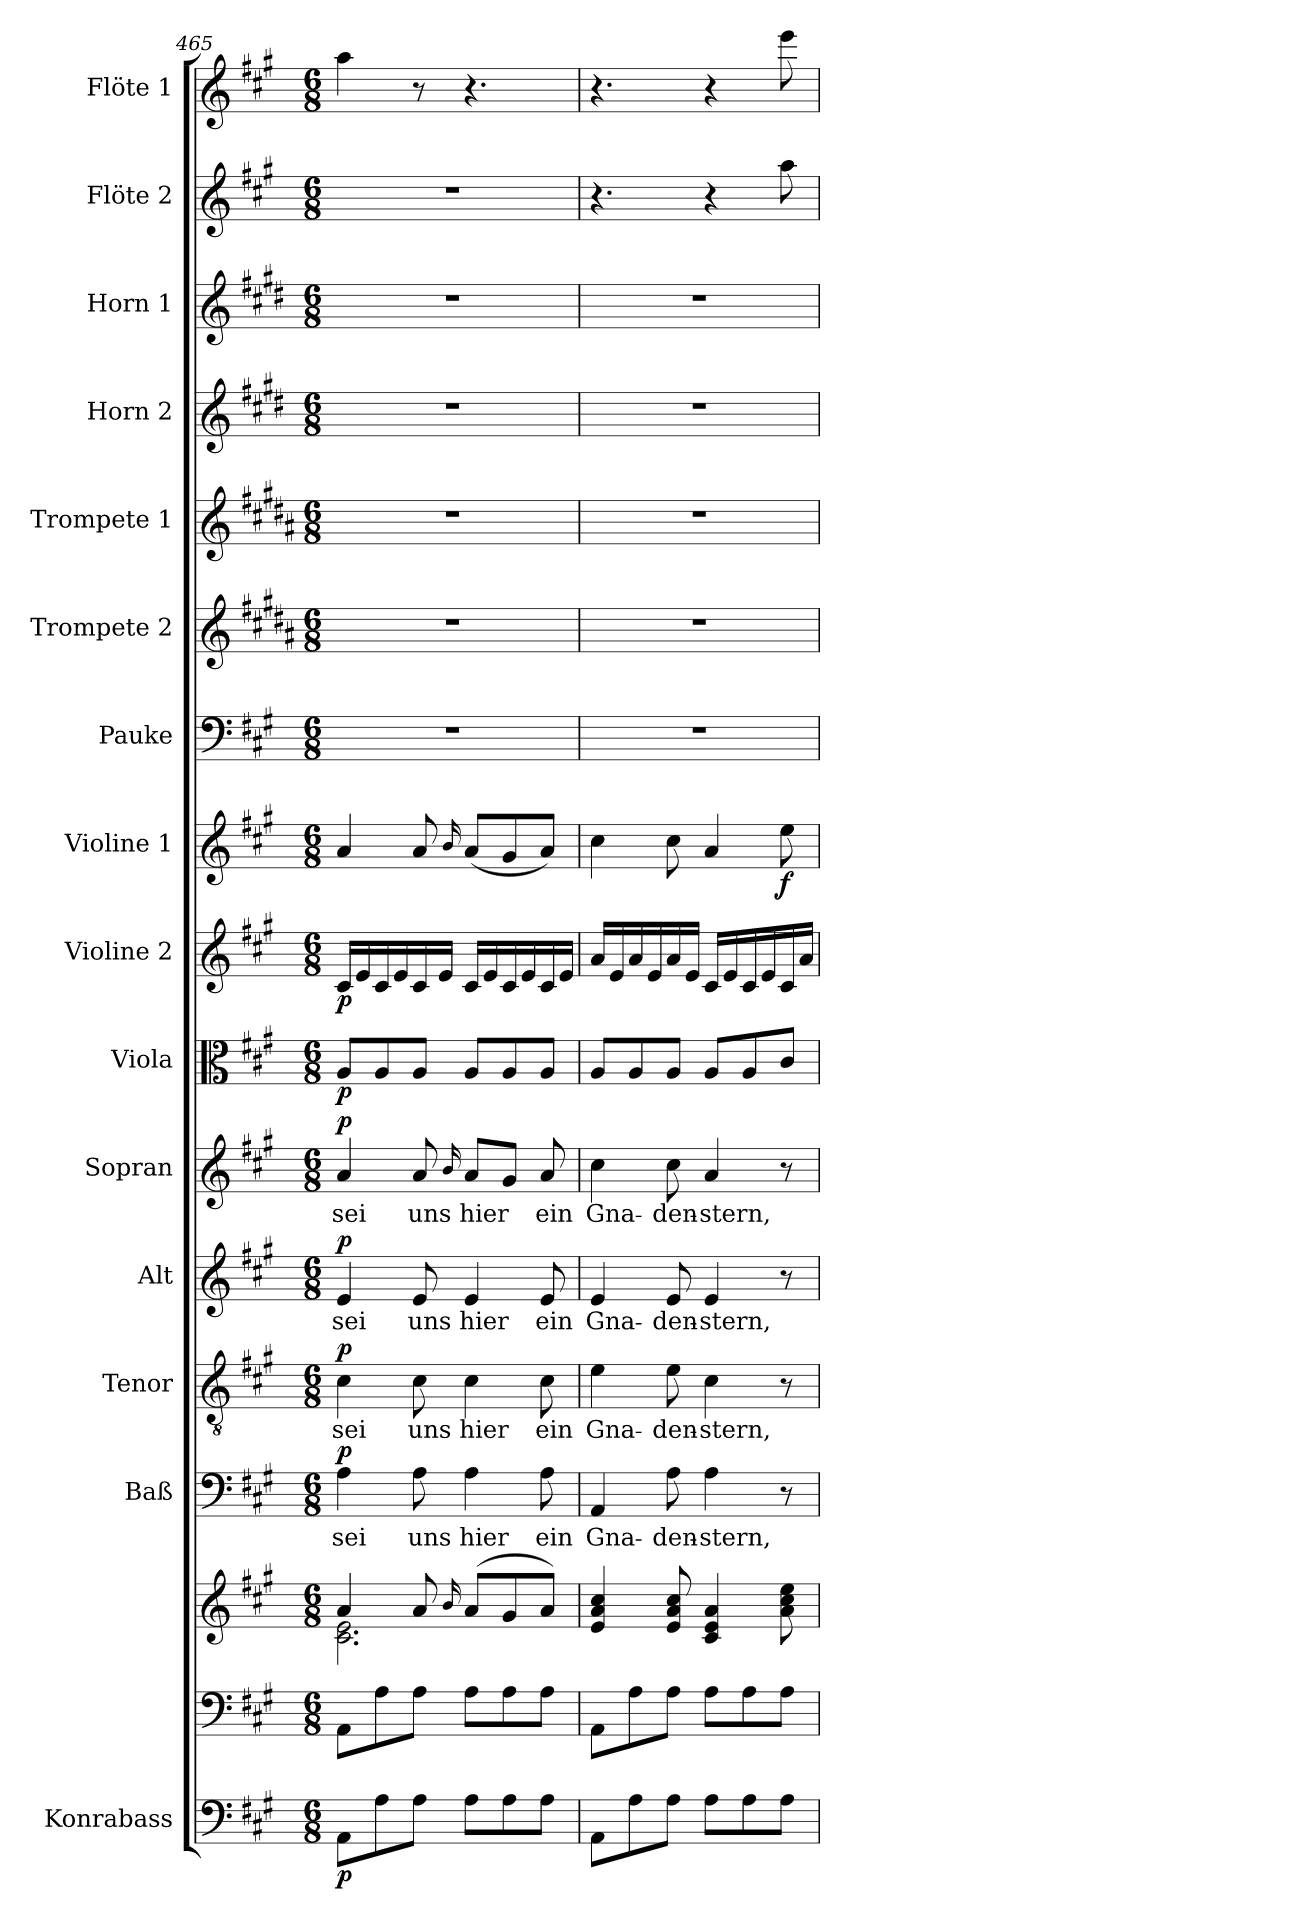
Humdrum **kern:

**kern	**dynam	**kern	**kern	**kern	**text	**dynam	**kern	**text	**dynam	**kern	**text	**dynam	**kern	**text	**dynam	**kern	**dynam	**kern	**dynam	**kern	**dynam	**kern	**kern	**kern	**kern	**kern	**kern	**kern
*part16	*part16	*part15	*part15	*part14	*part14	*part14	*part13	*part13	*part13	*part12	*part12	*part12	*part11	*part11	*part11	*part10	*part10	*part9	*part9	*part8	*part8	*part7	*part6	*part5	*part4	*part3	*part2	*part1
*staff17	*staff17	*staff16	*staff15	*staff14	*staff14	*staff14	*staff13	*staff13	*staff13	*staff12	*staff12	*staff12	*staff11	*staff11	*staff11	*staff10	*staff10	*staff9	*staff9	*staff8	*staff8	*staff7	*staff6	*staff5	*staff4	*staff3	*staff2	*staff1
*I"Konrabass	*	*	*	*I"Baß	*	*	*I"Tenor	*	*	*I"Alt	*	*	*I"Sopran	*	*	*I"Viola	*	*I"Violine 2	*	*I"Violine 1	*	*I"Pauke	*I"Trompete 2	*I"Trompete 1	*I"Horn 2	*I"Horn 1	*I"Flöte 2	*I"Flöte 1
*I'Kb.	*	*	*	*I'Baß	*	*	*I'Ten	*	*	*I'Alt	*	*	*I'Sop	*	*	*I'Vla.	*	*I'Vln. 2	*	*I'Vln. 1	*	*I'Pk.	*I'Trp. 2	*I'Trp. 1	*I'Hrn. 2	*I'Hrn. 1	*I'Fl. 2	*I'Fl. 1
*clefF4	*	*clefF4	*clefG2	*clefF4	*	*	*clefGv2	*	*	*clefG2	*	*	*clefG2	*	*	*clefC3	*	*clefG2	*	*clefG2	*	*clefF4	*clefG2	*clefG2	*clefG2	*clefG2	*clefG2	*clefG2
*ITrd7c12	*	*	*	*	*	*	*	*	*	*	*	*	*	*	*	*	*	*	*	*	*	*	*ITrd1c2	*ITrd1c2	*ITrd4c7	*ITrd4c7	*	*
*k[f#c#g#]	*	*k[f#c#g#]	*k[f#c#g#]	*k[f#c#g#]	*	*	*k[f#c#g#]	*	*	*k[f#c#g#]	*	*	*k[f#c#g#]	*	*	*k[f#c#g#]	*	*k[f#c#g#]	*	*k[f#c#g#]	*	*k[f#c#g#]	*k[f#c#g#]	*k[f#c#g#]	*k[f#c#g#]	*k[f#c#g#]	*k[f#c#g#]	*k[f#c#g#]
*A:	*	*A:	*A:	*A:	*	*	*A:	*	*	*A:	*	*	*A:	*	*	*A:	*	*A:	*	*A:	*	*A:	*A:	*A:	*A:	*A:	*A:	*A:
*M6/8	*	*M6/8	*M6/8	*M6/8	*	*	*M6/8	*	*	*M6/8	*	*	*M6/8	*	*	*M6/8	*	*M6/8	*	*M6/8	*	*M6/8	*M6/8	*M6/8	*M6/8	*M6/8	*M6/8	*M6/8
=465	=465	=465	=465	=465	=465	=465	=465	=465	=465	=465	=465	=465	=465	=465	=465	=465	=465	=465	=465	=465	=465	=465	=465	=465	=465	=465	=465	=465
*	*	*	*^	*	*	*	*	*	*	*	*	*	*	*	*	*	*	*	*	*	*	*	*	*	*	*	*	*
!	!LO:DY:b	!	!	!	!	!LO:LY:b	!LO:DY:a	!	!LO:LY:b	!LO:DY:a	!	!LO:LY:b	!LO:DY:a	!	!LO:LY:b	!LO:DY:a	!	!LO:DY:b	!	!LO:DY:b	!	!	!	!	!	!	!	!	!
8AAA\L	p	8AA\L	4a/	2.c#\ 2.e\	4A\	sei	p	4c#\	sei	p	4e/	sei	p	4a/	sei	p	8A/L	p	16c#/LL	p	4a/	.	2.r	2.r	2.r	2.r	2.r	2.r	4aa\
.	.	.	.	.	.	.	.	.	.	.	.	.	.	.	.	.	.	.	16e/	.	.	.	.	.	.	.	.	.	.
8AA\	.	8A\	.	.	.	.	.	.	.	.	.	.	.	.	.	.	8A/	.	16c#/	.	.	.	.	.	.	.	.	.	.
.	.	.	.	.	.	.	.	.	.	.	.	.	.	.	.	.	.	.	16e/	.	.	.	.	.	.	.	.	.	.
!	!	!	!	!	!	!LO:LY:b	!	!	!LO:LY:b	!	!	!LO:LY:b	!	!	!LO:LY:b	!	!	!	!	!	!	!	!	!	!	!	!	!	!
8AA\J	.	8A\J	8a/	.	8A\	uns	.	8c#\	uns	.	8e/	uns	.	8a/	uns	.	8A/J	.	16c#/	.	8a/	.	.	.	.	.	.	.	8r
.	.	.	.	.	.	.	.	.	.	.	.	.	.	.	.	.	.	.	16e/JJ	.	.	.	.	.	.	.	.	.	.
.	.	.	16qqb/	.	.	.	.	.	.	.	.	.	.	16qqb/	.	.	.	.	.	.	16qqb/	.	.	.	.	.	.	.	.
!	!	!	!	!	!	!LO:LY:b	!	!	!LO:LY:b	!	!	!LO:LY:b	!	!	!LO:LY:b	!	!	!	!	!	!	!	!	!	!	!	!	!	!
8AA\L	.	8A\L	(>8a/L	.	4A\	hier	.	4c#\	hier	.	4e/	hier	.	8a/L	hier	.	8A/L	.	16c#/LL	.	(<8a/L	.	.	.	.	.	.	.	4.r
.	.	.	.	.	.	.	.	.	.	.	.	.	.	.	.	.	.	.	16e/	.	.	.	.	.	.	.	.	.	.
8AA\	.	8A\	8g#/	.	.	.	.	.	.	.	.	.	.	8g#/J	.	.	8A/	.	16c#/	.	8g#/	.	.	.	.	.	.	.	.
.	.	.	.	.	.	.	.	.	.	.	.	.	.	.	.	.	.	.	16e/	.	.	.	.	.	.	.	.	.	.
!	!	!	!	!	!	!LO:LY:b	!	!	!LO:LY:b	!	!	!LO:LY:b	!	!	!LO:LY:b	!	!	!	!	!	!	!	!	!	!	!	!	!	!
8AA\J	.	8A\J	8a/J)	.	8A\	ein	.	8c#\	ein	.	8e/	ein	.	8a/	ein	.	8A/J	.	16c#/	.	8a/J)	.	.	.	.	.	.	.	.
.	.	.	.	.	.	.	.	.	.	.	.	.	.	.	.	.	.	.	16e/JJ	.	.	.	.	.	.	.	.	.	.
*	*	*	*v	*v	*	*	*	*	*	*	*	*	*	*	*	*	*	*	*	*	*	*	*	*	*	*	*	*	*
!!LO:PB:g=z
=466	=466	=466	=466	=466	=466	=466	=466	=466	=466	=466	=466	=466	=466	=466	=466	=466	=466	=466	=466	=466	=466	=466	=466	=466	=466	=466	=466	=466
!	!	!	!	!	!LO:LY:b	!	!	!LO:LY:b	!	!	!LO:LY:b	!	!	!LO:LY:b	!	!	!	!	!	!	!	!	!	!	!	!	!	!
8AAA\L	.	8AA\L	4e/ 4a/ 4cc#/	4AA/	Gna-	.	4e\	Gna-	.	4e/	Gna-	.	4cc#\	Gna-	.	8A/L	.	16a/LL	.	4cc#\	.	2.r	2.r	2.r	2.r	2.r	4.r	4.r
.	.	.	.	.	.	.	.	.	.	.	.	.	.	.	.	.	.	16e/	.	.	.	.	.	.	.	.	.	.
8AA\	.	8A\	.	.	.	.	.	.	.	.	.	.	.	.	.	8A/	.	16a/	.	.	.	.	.	.	.	.	.	.
.	.	.	.	.	.	.	.	.	.	.	.	.	.	.	.	.	.	16e/	.	.	.	.	.	.	.	.	.	.
!	!	!	!	!	!LO:LY:b	!	!	!LO:LY:b	!	!	!LO:LY:b	!	!	!LO:LY:b	!	!	!	!	!	!	!	!	!	!	!	!	!	!
8AA\J	.	8A\J	8e/ 8a/ 8cc#/	8A\	-den-	.	8e\	-den-	.	8e/	-den-	.	8cc#\	-den-	.	8A/J	.	16a/	.	8cc#\	.	.	.	.	.	.	.	.
.	.	.	.	.	.	.	.	.	.	.	.	.	.	.	.	.	.	16e/JJ	.	.	.	.	.	.	.	.	.	.
!	!	!	!	!	!LO:LY:b	!	!	!LO:LY:b	!	!	!LO:LY:b	!	!	!LO:LY:b	!	!	!	!	!	!	!	!	!	!	!	!	!	!
8AA\L	.	8A\L	4c#/ 4e/ 4a/	4A\	-stern,	.	4c#\	-stern,	.	4e/	-stern,	.	4a/	-stern,	.	8A/L	.	16c#/LL	.	4a/	.	.	.	.	.	.	4r	4r
.	.	.	.	.	.	.	.	.	.	.	.	.	.	.	.	.	.	16e/	.	.	.	.	.	.	.	.	.	.
8AA\	.	8A\	.	.	.	.	.	.	.	.	.	.	.	.	.	8A/	.	16c#/	.	.	.	.	.	.	.	.	.	.
.	.	.	.	.	.	.	.	.	.	.	.	.	.	.	.	.	.	16e/	.	.	.	.	.	.	.	.	.	.
!	!	!	!	!	!	!	!	!	!	!	!	!	!	!	!	!	!	!	!	!	!LO:DY:b	!	!	!	!	!	!	!
8AA\J	.	8A\J	8a\ 8cc#\ 8ee\	8r	.	.	8r	.	.	8r	.	.	8r	.	.	8c#/J	.	16c#/	.	8ee\	f	.	.	.	.	.	8aa\	8eee\
.	.	.	.	.	.	.	.	.	.	.	.	.	.	.	.	.	.	16a/JJ	.	.	.	.	.	.	.	.	.	.
=	=	=	=	=	=	=	=	=	=	=	=	=	=	=	=	=	=	=	=	=	=	=	=	=	=	=	=	=
*-	*-	*-	*-	*-	*-	*-	*-	*-	*-	*-	*-	*-	*-	*-	*-	*-	*-	*-	*-	*-	*-	*-	*-	*-	*-	*-	*-	*-
